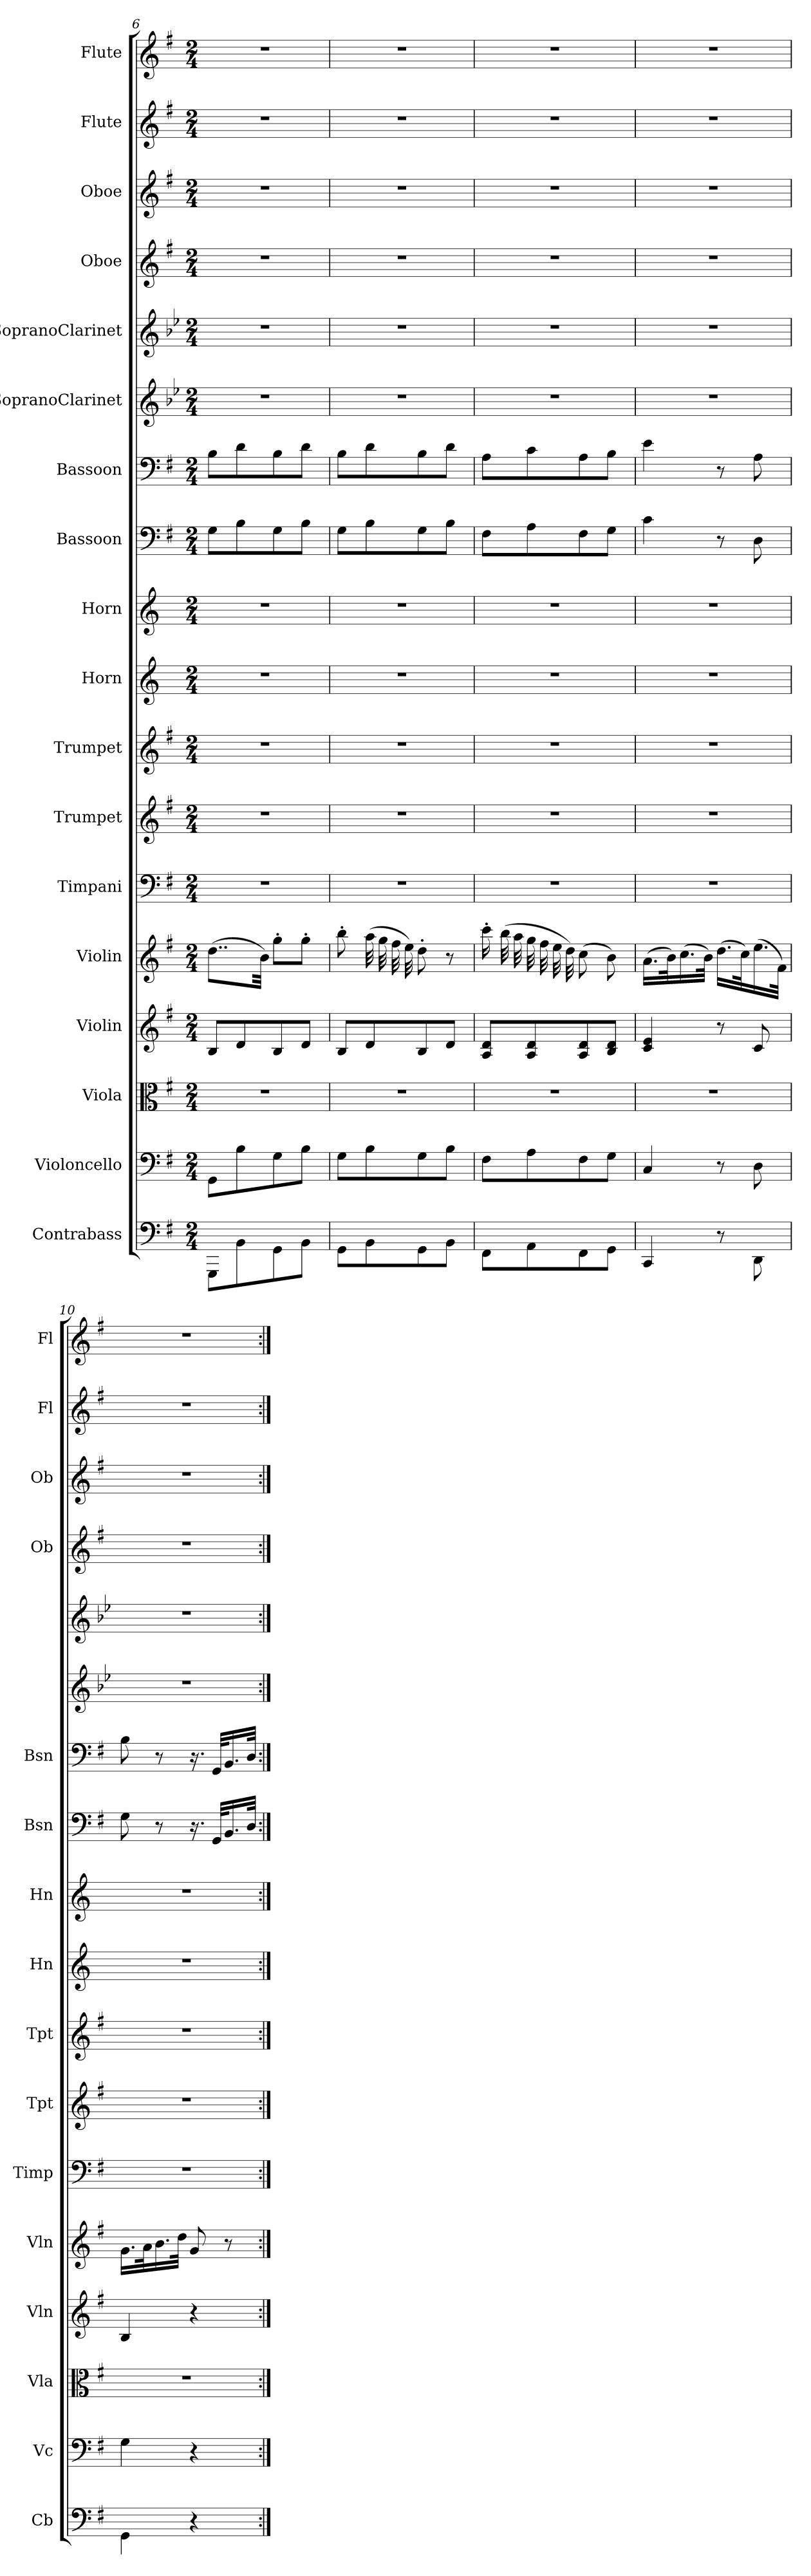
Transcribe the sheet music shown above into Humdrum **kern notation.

**kern	**kern	**kern	**kern	**kern	**kern	**kern	**kern	**kern	**kern	**kern	**kern	**kern	**kern	**kern	**kern	**kern	**kern
*part18	*part17	*part16	*part15	*part14	*part13	*part12	*part11	*part10	*part9	*part8	*part7	*part6	*part5	*part4	*part3	*part2	*part1
*staff18	*staff17	*staff16	*staff15	*staff14	*staff13	*staff12	*staff11	*staff10	*staff9	*staff8	*staff7	*staff6	*staff5	*staff4	*staff3	*staff2	*staff1
*I"Contrabass	*I"Violoncello	*I"Viola	*I"Violin	*I"Violin	*I"Timpani	*I"Trumpet	*I"Trumpet	*I"Horn	*I"Horn	*I"Bassoon	*I"Bassoon	*I"SopranoClarinet	*I"SopranoClarinet	*I"Oboe	*I"Oboe	*I"Flute	*I"Flute
*I'Cb	*I'Vc	*I'Vla	*I'Vln	*I'Vln	*I'Timp	*I'Tpt	*I'Tpt	*I'Hn	*I'Hn	*I'Bsn	*I'Bsn	*	*	*I'Ob	*I'Ob	*I'Fl	*I'Fl
*clefF4	*clefF4	*clefC3	*clefG2	*clefG2	*clefF4	*clefG2	*clefG2	*clefG2	*clefG2	*clefF4	*clefF4	*clefG2	*clefG2	*clefG2	*clefG2	*clefG2	*clefG2
*k[f#]	*k[f#]	*k[f#]	*k[f#]	*k[f#]	*k[f#]	*k[f#]	*k[f#]	*k[]	*k[]	*k[f#]	*k[f#]	*k[b-e-]	*k[b-e-]	*k[f#]	*k[f#]	*k[f#]	*k[f#]
*M2/4	*M2/4	*M2/4	*M2/4	*M2/4	*M2/4	*M2/4	*M2/4	*M2/4	*M2/4	*M2/4	*M2/4	*M2/4	*M2/4	*M2/4	*M2/4	*M2/4	*M2/4
=6	=6	=6	=6	=6	=6	=6	=6	=6	=6	=6	=6	=6	=6	=6	=6	=6	=6
8GGG"\L	8GG"\L	2r	8B"/L	(8..dd\L	2r	2r	2r	2r	2r	8G\L	8B\L	2r	2r	2r	2r	2r	2r
8BB"\	8B"\	.	8d"/	.	.	.	.	.	.	8B\	8d\	.	.	.	.	.	.
.	.	.	.	32b\Jkk)	.	.	.	.	.	.	.	.	.	.	.	.	.
8GG"\	8G"\	.	8B"/	8gg'\L	.	.	.	.	.	8G\	8B\	.	.	.	.	.	.
8BB"\J	8B"\J	.	8d"/J	8gg'\J	.	.	.	.	.	8B\J	8d\J	.	.	.	.	.	.
=7	=7	=7	=7	=7	=7	=7	=7	=7	=7	=7	=7	=7	=7	=7	=7	=7	=7
8GG"\L	8G"\L	2r	8B"/L	8bb'\	2r	2r	2r	2r	2r	8G\L	8B\L	2r	2r	2r	2r	2r	2r
8BB"\	8B"\	.	8d"/	(32aa\	.	.	.	.	.	8B\	8d\	.	.	.	.	.	.
.	.	.	.	32gg\	.	.	.	.	.	.	.	.	.	.	.	.	.
.	.	.	.	32ff#\	.	.	.	.	.	.	.	.	.	.	.	.	.
.	.	.	.	32ee\)	.	.	.	.	.	.	.	.	.	.	.	.	.
8GG"\	8G"\	.	8B"/	8dd'\	.	.	.	.	.	8G\	8B\	.	.	.	.	.	.
8BB"\J	8B"\J	.	8d"/J	8r	.	.	.	.	.	8B\J	8d\J	.	.	.	.	.	.
=8	=8	=8	=8	=8	=8	=8	=8	=8	=8	=8	=8	=8	=8	=8	=8	=8	=8
8FF#"\L	8F#"\L	2r	8A"/ 8d"/L	16ccc'\	2r	2r	2r	2r	2r	8F#\L	8A\L	2r	2r	2r	2r	2r	2r
.	.	.	.	(32bb\	.	.	.	.	.	.	.	.	.	.	.	.	.
.	.	.	.	32aa\	.	.	.	.	.	.	.	.	.	.	.	.	.
8AA"\	8A"\	.	8A"/ 8d"/	32gg\	.	.	.	.	.	8A\	8c\	.	.	.	.	.	.
.	.	.	.	32ff#\	.	.	.	.	.	.	.	.	.	.	.	.	.
.	.	.	.	32ee\	.	.	.	.	.	.	.	.	.	.	.	.	.
.	.	.	.	32dd\)	.	.	.	.	.	.	.	.	.	.	.	.	.
8FF#"\	8F#"\	.	8A"/ 8d"/	(8cc\	.	.	.	.	.	8F#\	8A\	.	.	.	.	.	.
8GG"\J	8G"\J	.	8B"/ 8d"/J	8b\)	.	.	.	.	.	8G\J	8B\J	.	.	.	.	.	.
=9	=9	=9	=9	=9	=9	=9	=9	=9	=9	=9	=9	=9	=9	=9	=9	=9	=9
4CC"/	4C"/	2r	4c"/ 4e"/	(16.a\LL	2r	2r	2r	2r	2r	4c\	4e\	2r	2r	2r	2r	2r	2r
.	.	.	.	32b\K)	.	.	.	.	.	.	.	.	.	.	.	.	.
.	.	.	.	(16.cc\	.	.	.	.	.	.	.	.	.	.	.	.	.
.	.	.	.	32b\JJk)	.	.	.	.	.	.	.	.	.	.	.	.	.
8r	8r	.	8r	(16.dd\LL	.	.	.	.	.	8r	8r	.	.	.	.	.	.
.	.	.	.	32cc\K)	.	.	.	.	.	.	.	.	.	.	.	.	.
8DD"\	8D"\	.	8c"/	(16.ee\	.	.	.	.	.	8D\	8A\	.	.	.	.	.	.
.	.	.	.	32f#\JJk)	.	.	.	.	.	.	.	.	.	.	.	.	.
=10	=10	=10	=10	=10	=10	=10	=10	=10	=10	=10	=10	=10	=10	=10	=10	=10	=10
4GG"\	4G"\	2r	4B"/	16.g\LL	2r	2r	2r	2r	2r	8G\	8B\	2r	2r	2r	2r	2r	2r
.	.	.	.	32a\K	.	.	.	.	.	.	.	.	.	.	.	.	.
.	.	.	.	16.b\	.	.	.	.	.	8r	8r	.	.	.	.	.	.
.	.	.	.	32dd\JJk	.	.	.	.	.	.	.	.	.	.	.	.	.
4r	4r	.	4r	8g/	.	.	.	.	.	16.r	16.r	.	.	.	.	.	.
.	.	.	.	.	.	.	.	.	.	32GG/KLL	32GG/KLL	.	.	.	.	.	.
.	.	.	.	8r	.	.	.	.	.	16.BB/	16.BB/	.	.	.	.	.	.
.	.	.	.	.	.	.	.	.	.	32D/JJk	32D/JJk	.	.	.	.	.	.
=:|!	=:|!	=:|!	=:|!	=:|!	=:|!	=:|!	=:|!	=:|!	=:|!	=:|!	=:|!	=:|!	=:|!	=:|!	=:|!	=:|!	=:|!
*-	*-	*-	*-	*-	*-	*-	*-	*-	*-	*-	*-	*-	*-	*-	*-	*-	*-
